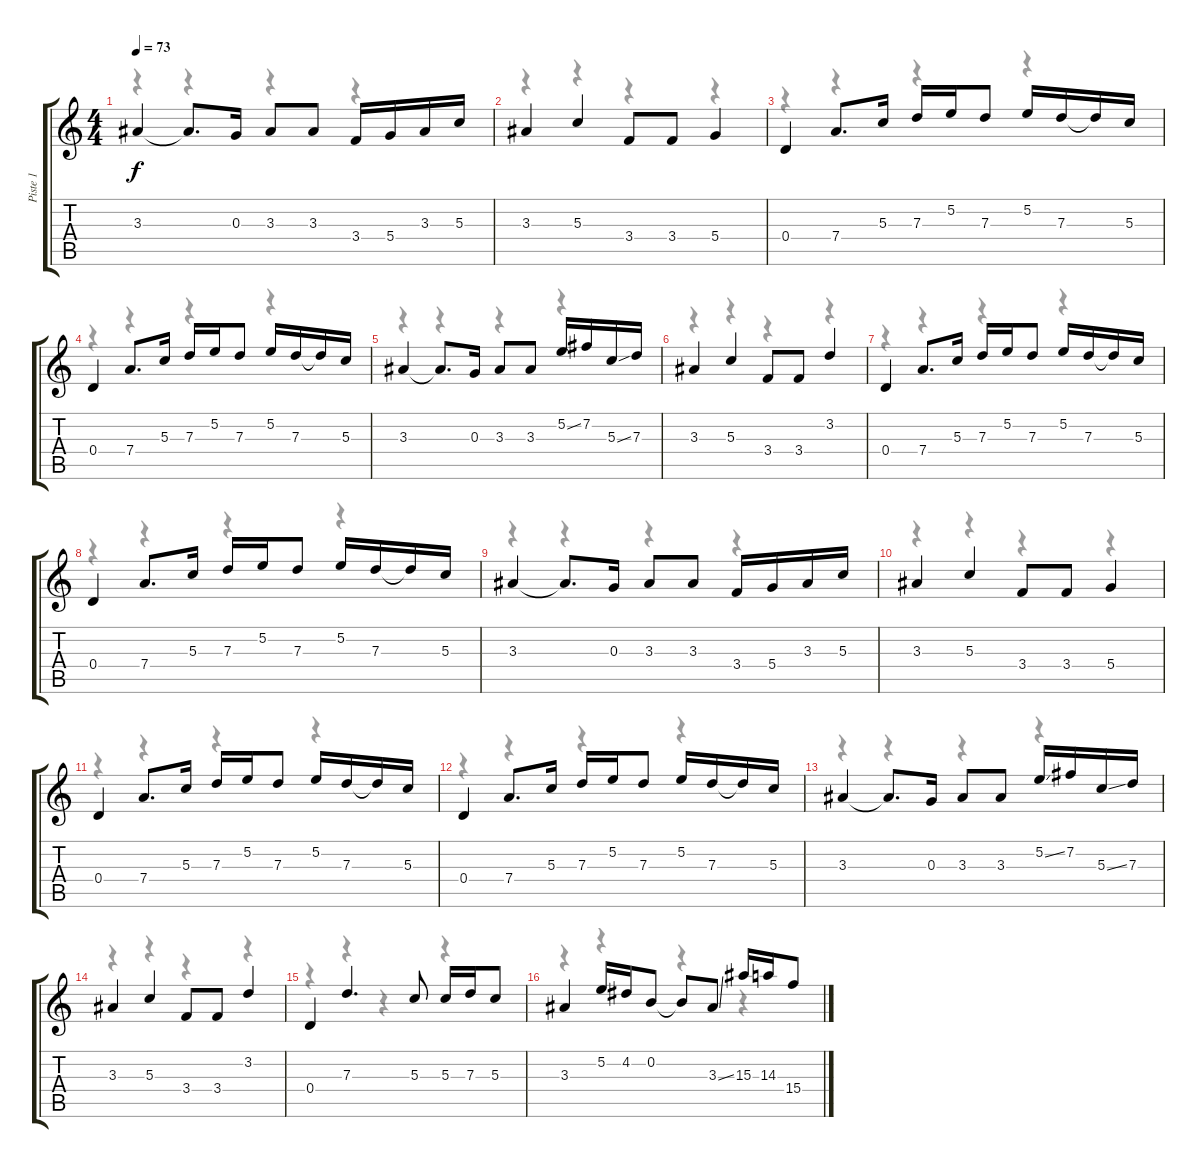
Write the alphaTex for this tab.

\track ("Piste 1" "Piste 1") {instrument electricbassfinger}
\staff {score tabs}
\tuning (E4 B3 G3 D3 A2 D2) {hide}
\voice
\ts (4 4)
\tempo 73
\clef g2
\ks c
3.3.4{dy f} 3.3{t}.8{d} 0.3.16 3.3.8 3.3.8 3.4.16 5.4.16 3.3.16 5.3.16 |
3.3.4 5.3.4 3.4.8 3.4.8 5.4.4 |
0.4.4 7.4.8{d} 5.3.16 7.3.16 5.2.16 7.3.8 5.2.16 7.3.16 7.3{t}.16 5.3.16 |
0.4.4 7.4.8{d} 5.3.16 7.3.16 5.2.16 7.3.8 5.2.16 7.3.16 7.3{t}.16 5.3.16 |
3.3.4 3.3{t}.8{d} 0.3.16 3.3.8 3.3.8 5.2{ss}.16 7.2.16 5.3{ss}.16 7.3.16 |
3.3.4 5.3.4 3.4.8 3.4.8 3.2.4 |
0.4.4 7.4.8{d} 5.3.16 7.3.16 5.2.16 7.3.8 5.2.16 7.3.16 7.3{t}.16 5.3.16 |
0.4.4 7.4.8{d} 5.3.16 7.3.16 5.2.16 7.3.8 5.2.16 7.3.16 7.3{t}.16 5.3.16 |
3.3.4 3.3{t}.8{d} 0.3.16 3.3.8 3.3.8 3.4.16 5.4.16 3.3.16 5.3.16 |
3.3.4 5.3.4 3.4.8 3.4.8 5.4.4 |
0.4.4 7.4.8{d} 5.3.16 7.3.16 5.2.16 7.3.8 5.2.16 7.3.16 7.3{t}.16 5.3.16 |
0.4.4 7.4.8{d} 5.3.16 7.3.16 5.2.16 7.3.8 5.2.16 7.3.16 7.3{t}.16 5.3.16 |
3.3.4 3.3{t}.8{d} 0.3.16 3.3.8 3.3.8 5.2{ss}.16 7.2.16 5.3{ss}.16 7.3.16 |
3.3.4 5.3.4 3.4.8 3.4.8 3.2.4 |
0.4.4 7.3.4{d} 5.3.8 5.3.16 7.3.16 5.3.8 |
3.3.4 5.2.16 4.2.16 0.2.8 0.2{t}.8 3.3{ss}.8 15.3.16 14.3.16 15.4.8
\voice
\clef g2
\ottava regular
\simile none
\ks c
r.4{dy f} r.4 r.4 r.4 |
r.4 r.4 r.4 r.4 |
r.4 r.4 r.4 r.4 |
r.4 r.4 r.4 r.4 |
r.4 r.4 r.4 r.4 |
r.4 r.4 r.4 r.4 |
r.4 r.4 r.4 r.4 |
r.4 r.4 r.4 r.4 |
r.4 r.4 r.4 r.4 |
r.4 r.4 r.4 r.4 |
r.4 r.4 r.4 r.4 |
r.4 r.4 r.4 r.4 |
r.4 r.4 r.4 r.4 |
r.4 r.4 r.4 r.4 |
r.4 r.4 r.4 r.4 |
r.4 r.4 r.4 r.4
